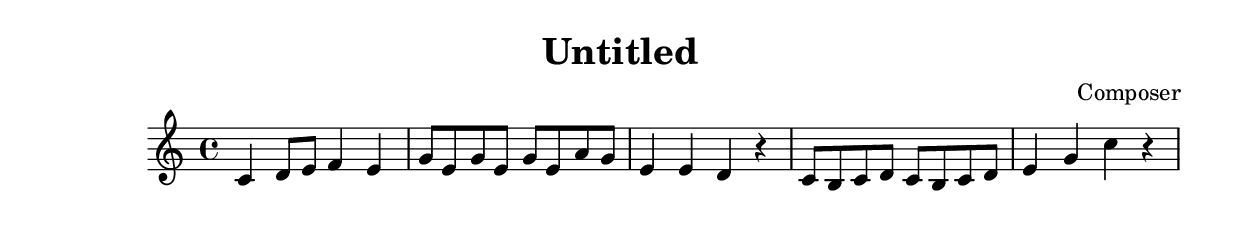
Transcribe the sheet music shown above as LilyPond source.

\header {
  title = "Untitled"
  composer = "Composer"
}

\score {
  \relative c' {
    c4 d8 e f4 e
    g8 e g e g e a g
    e4 e d r
    c8 b c d c b c d
    e4 g c r

  }

  \layout {}
  \midi {}
}